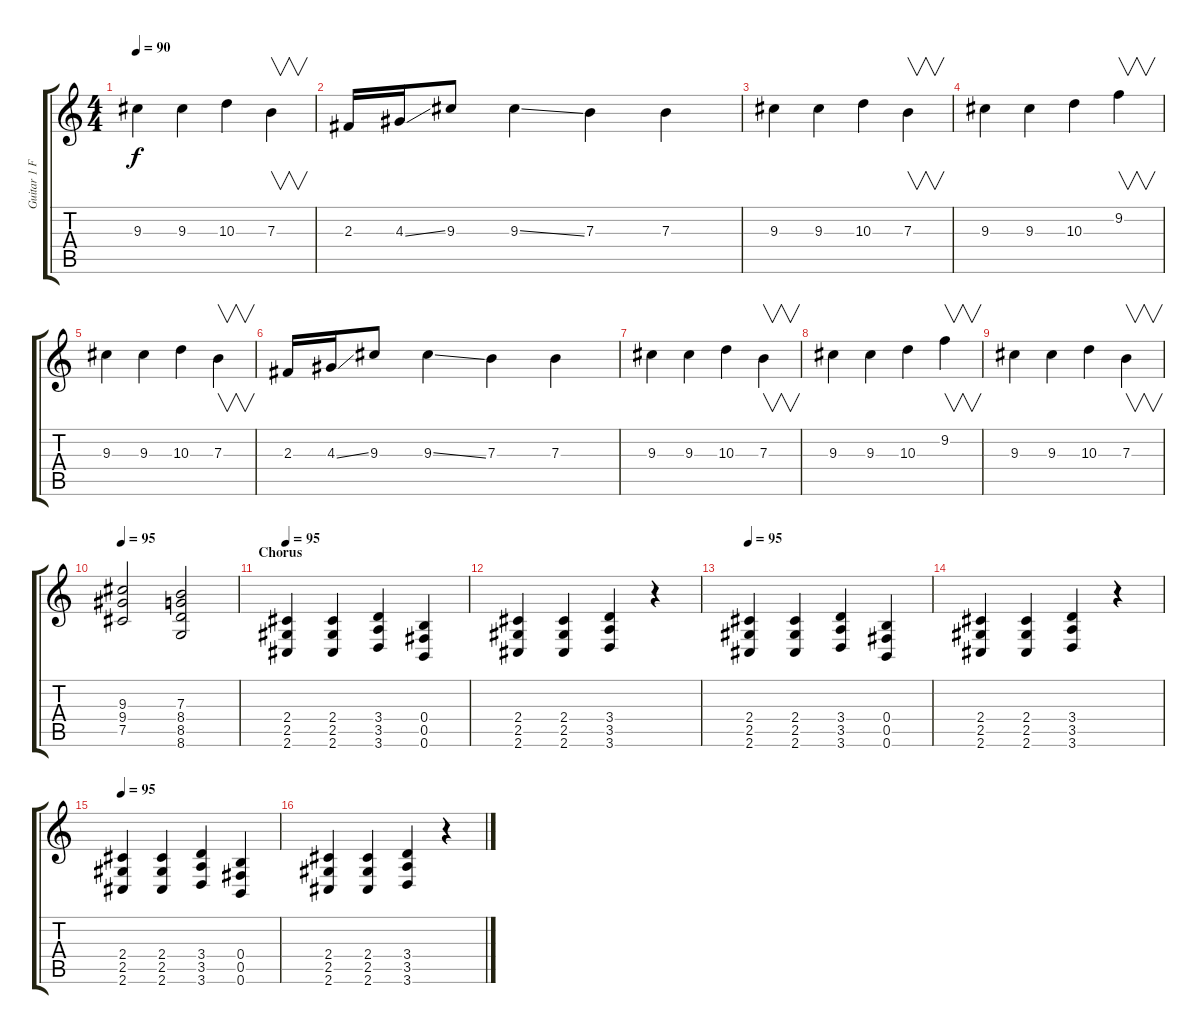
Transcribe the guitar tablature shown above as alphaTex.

\track ("Guitar 1 Fx" "Guitar 1 F") {instrument distortionguitar}
\staff {score tabs}
\tuning (Db4 Ab3 E3 B2 Gb2 B1) {hide}
\ts (4 4)
\tempo 90
\clef g2
\ks c
9.3.4{dy f} 9.3.4 10.3.4 7.3.4{v} |
2.3.16 4.3{ss}.16 9.3.8 9.3{ss}.4 7.3.4 7.3.4 |
9.3.4{volume 8 balance 6 instrument distortionguitar} 9.3.4 10.3.4 7.3.4{v} |
9.3.4 9.3.4 10.3.4 9.2.4{v} |
9.3.4 9.3.4 10.3.4 7.3.4{v} |
2.3.16 4.3{ss}.16 9.3.8 9.3{ss}.4 7.3.4 7.3.4 |
9.3.4 9.3.4 10.3.4 7.3.4{v} |
9.3.4 9.3.4 10.3.4 9.2.4{v} |
9.3.4 9.3.4 10.3.4 7.3.4{v} |
\tempo 95
(9.3 9.4 7.5).2 (7.3 8.4 8.5 8.6).2 |
\section ("" "Chorus")
\tempo 95
(2.4 2.5 2.6).4{volume 12 balance 16 instrument distortionguitar} (2.4 2.5 2.6).4 (3.4 3.5 3.6).4 (0.4 0.5 0.6).4 |
(2.4 2.5 2.6).4{volume 12 balance 0} (2.4 2.5 2.6).4 (3.4 3.5 3.6).4 r.4 |
\tempo 95
(2.4 2.5 2.6).4{volume 12 balance 16 instrument distortionguitar} (2.4 2.5 2.6).4 (3.4 3.5 3.6).4 (0.4 0.5 0.6).4 |
(2.4 2.5 2.6).4{volume 12 balance 0} (2.4 2.5 2.6).4 (3.4 3.5 3.6).4 r.4 |
\tempo 95
(2.4 2.5 2.6).4{volume 12 balance 16 instrument distortionguitar} (2.4 2.5 2.6).4 (3.4 3.5 3.6).4 (0.4 0.5 0.6).4 |
(2.4 2.5 2.6).4{volume 12 balance 0} (2.4 2.5 2.6).4 (3.4 3.5 3.6).4 r.4
